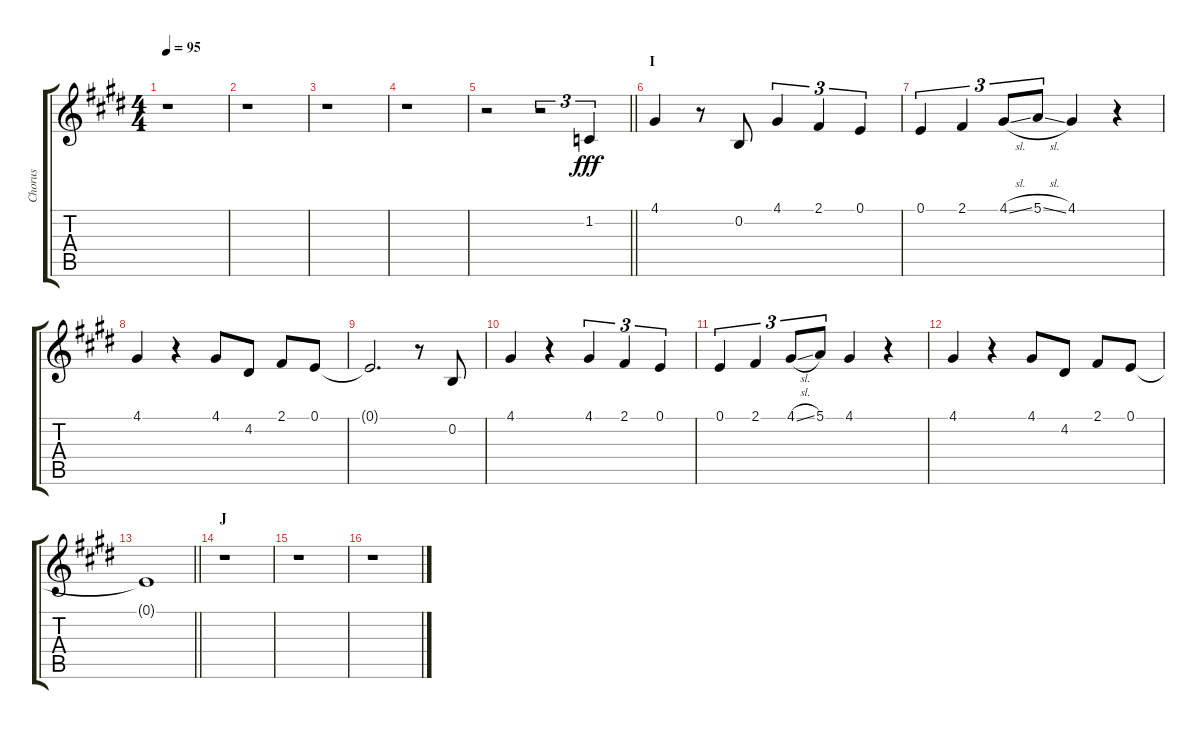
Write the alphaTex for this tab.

\track ("Chorus" "Chorus") {instrument voiceoohs}
\staff {score tabs}
\tuning (E4 B3 G3 D3 A2 E2) {hide}
\ts (4 4)
\tempo 95
\clef g2
\ks e
r.1{dy fff} |
r.1 |
r.1 |
r.1 |
\barLineRight lightlight
r.2 r.2{tu (3 2)} 1.2.4{tu (3 2)} |
\section ("" "I")
4.1.4 r.8 0.2.8 4.1.4{tu (3 2)} 2.1.4{tu (3 2)} 0.1.4{tu (3 2)} |
0.1.4{tu (3 2)} 2.1.4{tu (3 2)} 4.1{sl}.8{tu (3 2)} 5.1{sl}.8{tu (3 2)} 4.1.4 r.4 |
4.1.4 r.4 4.1.8 4.2.8 2.1.8 0.1.8 |
0.1{t}.2{d} r.8 0.2.8 |
4.1.4 r.4 4.1.4{tu (3 2)} 2.1.4{tu (3 2)} 0.1.4{tu (3 2)} |
0.1.4{tu (3 2)} 2.1.4{tu (3 2)} 4.1{sl}.8{tu (3 2)} 5.1.8{tu (3 2)} 4.1.4 r.4 |
4.1.4 r.4 4.1.8 4.2.8 2.1.8 0.1.8 |
\barLineRight lightlight
0.1{t}.1 |
\section ("" "J")
r.1 |
r.1 |
r.1
